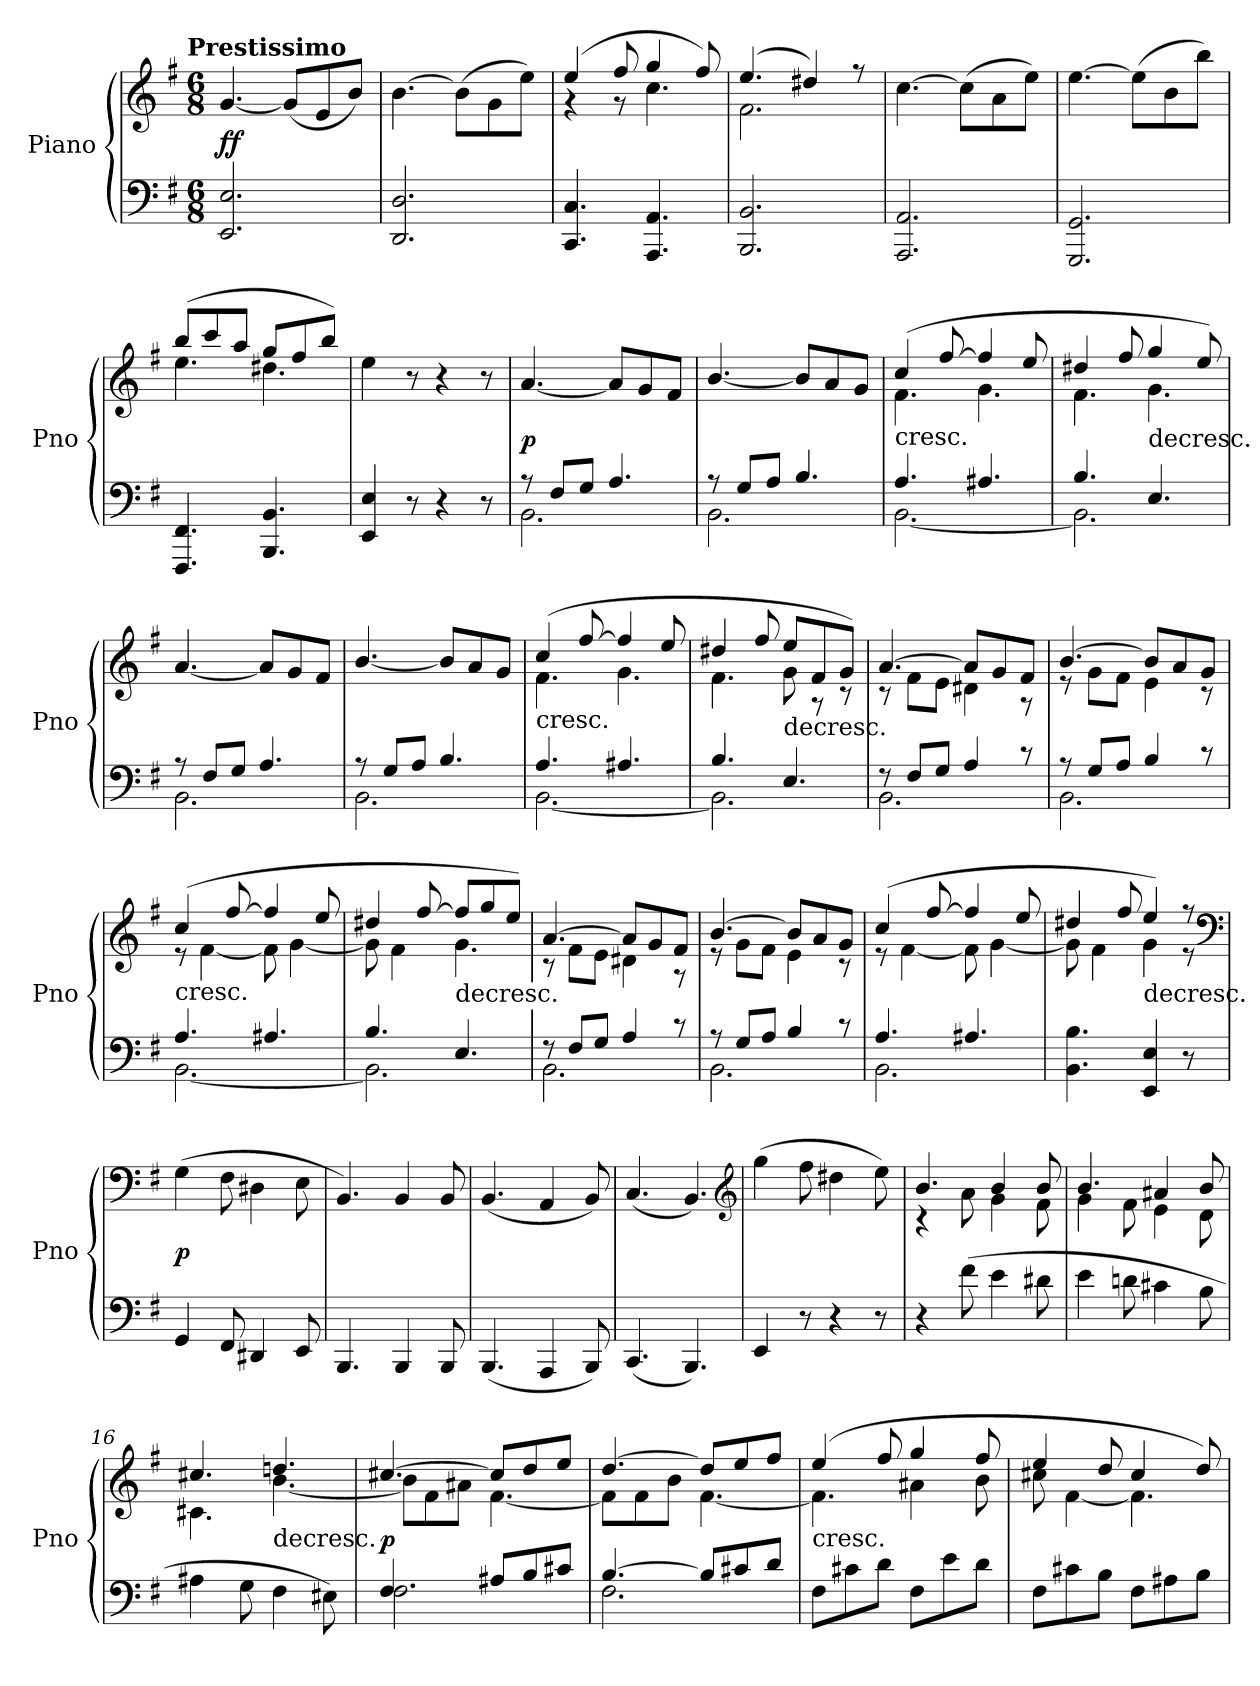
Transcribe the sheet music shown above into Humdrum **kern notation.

**kern	**kern	**dynam
*part1	*part1	*part1
*staff2	*staff1	*staff1/2
*I"Piano	*	*
*I'Pno	*	*
*clefF4	*clefG2	*
*k[f#]	*k[f#]	*
*e:	*e:	*
!!LO:TX:omd:t=Prestissimo
*M6/8	*M6/8	*
*MM240	*MM240	*
=	=	=
2.EE/ 2.E/	[4.g/	ff
.	(8g/L]	.
.	8e/	.
.	8b/J)	.
=1	=1	=1
2.DD/ 2.D/	[4.b\	.
.	(8b\L]	.
.	8g\	.
.	8ee\J)	.
=	=	=
*	*^	*
4.CC/ 4.C/	(4ee/	4r	.
.	8ff#/	8r	.
4.AAA/ 4.AA/	4gg/	4.cc\	.
.	8ff#/)	.	.
=2	=2	=2	=2
2.BBB/ 2.BB/	(4.ee/	2.f#\	.
.	4dd#X/)	.	.
.	8r	.	.
*	*v	*v	*
=	=	=
2.AAA/ 2.AA/	[4.cc\	.
.	(8cc\L]	.
.	8a\	.
.	8ee\J)	.
=3	=3	=3
2.GGG/ 2.GG/	[4.ee\	.
.	(8ee\L]	.
.	8b\	.
.	8bb\J)	.
=	=	=
*	*^	*
4.FFF#/ 4.FF#/	(8bb/L	4.ee\	.
.	8ccc/	.	.
.	8aa/J	.	.
4.BBB/ 4.BB/	8gg/L	4.dd#X\	.
.	8ff#/	.	.
.	8bb/J)	.	.
*	*v	*v	*
=4	=4	=4
4EE/ 4E/	4ee\	.
8r	8r	.
4r	4r	.
8r	8r	.
=	=	=
*^	*	*
8r	2.BB\	[4.a/	p
8F#/L	.	.	.
8G/J	.	.	.
4.A/	.	8a/L]	.
.	.	8g/	.
.	.	8f#/J	.
=5	=5	=5	=5
8r	2.BB\	[4.b/	.
8G/L	.	.	.
8A/J	.	.	.
4.B/	.	8b/L]	.
.	.	8a/	.
.	.	8g/J	.
=	=	=	=
*	*	*^	*
!	!	!LO:TX:c:t=cresc.	!	!
4.A/	[2.BB\	(4cc/	4.f#\	.
.	.	[8ff#/	.	.
4.A#X/	.	4ff#/]	4.g\	.
.	.	8ee/	.	.
=6	=6	=6	=6	=6
4.B/	2.BB\]	4dd#X/	4.f#\	.
.	.	8ff#/	.	.
!	!	!LO:TX:c:t=decresc.	!	!
4.E/	.	4gg/	4.g\	.
.	.	8ee/)	.	.
*	*	*v	*v	*
=	=	=	=
8r	2.BB\	[4.a/	.
8F#/L	.	.	.
8G/J	.	.	.
4.A/	.	8a/L]	.
.	.	8g/	.
.	.	8f#/J	.
=7	=7	=7	=7
8r	2.BB\	[4.b/	.
8G/L	.	.	.
8A/J	.	.	.
4.B/	.	8b/L]	.
.	.	8a/	.
.	.	8g/J	.
=	=	=	=
*	*	*^	*
!	!	!LO:TX:c:t=cresc.	!	!
4.A/	[2.BB\	(4cc/	4.f#\	.
.	.	[8ff#/	.	.
4.A#X/	.	4ff#/]	4.g\	.
.	.	8ee/	.	.
=8	=8	=8	=8	=8
4.B/	2.BB\]	4dd#X/	4.f#\	.
.	.	8ff#/	.	.
!	!	!LO:TX:c:t=decresc.	!	!
4.E/	.	8ee/L	8g\	.
.	.	8f#/	8r	.
.	.	8g/J)	8r	.
=	=	=	=	=
8r	2.BB\	[4.a/	8r	.
8F#/L	.	.	8f#\L	.
8G/J	.	.	8e\J	.
4A/	.	8a/L]	4d#X\	.
.	.	8g/	.	.
8r	.	8f#/J	8r	.
=9	=9	=9	=9	=9
8r	2.BB\	[4.b/	8r	.
8G/L	.	.	8g\L	.
8A/J	.	.	8f#\J	.
4B/	.	8b/L]	4e\	.
.	.	8a/	.	.
8r	.	8g/J	8r	.
=	=	=	=	=
!	!	!LO:TX:c:t=cresc.	!	!
4.A/	[2.BB\	(4cc/	8r	.
.	.	.	[4f#\	.
.	.	[8ff#/	.	.
4.A#X/	.	4ff#/]	8f#\]	.
.	.	.	[4g\	.
.	.	8ee/	.	.
=10	=10	=10	=10	=10
4.B/	2.BB\]	4dd#X/	8g\]	.
.	.	.	4f#\	.
.	.	[8ff#/	.	.
!	!	!LO:TX:c:t=decresc.	!	!
4.E/	.	8ff#/L]	4.g\	.
.	.	8gg/	.	.
.	.	8ee/J)	.	.
=	=	=	=	=
8r	2.BB\	[4.a/	8r	.
8F#/L	.	.	8f#\L	.
8G/J	.	.	8e\J	.
4A/	.	8a/L]	4d#X\	.
.	.	8g/	.	.
8r	.	8f#/J	8r	.
=11	=11	=11	=11	=11
8r	2.BB\	[4.b/	8r	.
8G/L	.	.	8g\L	.
8A/J	.	.	8f#\J	.
4B/	.	8b/L]	4e\	.
.	.	8a/	.	.
8r	.	8g/J	8r	.
=	=	=	=	=
4.A/	2.BB\	(4cc/	8r	.
.	.	.	[4f#\	.
.	.	[8ff#/	.	.
4.A#X/	.	4ff#/]	8f#\]	.
.	.	.	[4g\	.
.	.	8ee/	.	.
*v	*v	*	*	*
=12	=12	=12	=12
4.BB\ 4.B\	4dd#X/	8g\]	.
.	.	4f#\	.
.	8ff#/	.	.
!	!LO:TX:c:t=decresc.	!	!
4EE/ 4E/	4ee/)	4g\	.
8r	8r	8r	.
*	*v	*v	*
*	*clefF4	*
=	=	=
4GG/	(4G\	p
8FF#/	8F#\	.
4DD#X/	4D#X\	.
8EE/	8E\	.
=13	=13	=13
4.BBB/	4.BB/)	.
4BBB/	4BB/	.
8BBB/	8BB/	.
=	=	=
(4.BBB/	(4.BB/	.
4AAA/	4AA/	.
8BBB/)	8BB/)	.
=14	=14	=14
(4.CC/	(4.C/	.
4.BBB/)	4.BB/)	.
*	*clefG2	*
=	=	=
4EE/	(4gg\	.
8r	8ff#\	.
4r	4dd#X\	.
8r	8ee\)	.
=15	=15	=15
*	*^	*
4r	4.b/	4r	.
(8f#\	.	8a\	.
4e\	4b/	4g\	.
8d#X\	8b/	8f#\	.
=	=	=	=
4e\	4.b/	4g\	.
8dn\	.	8f#\	.
4c#X\	4a#X/	4e\	.
8B\	8b/	8d\	.
=16	=16	=16	=16
4A#X\	4.cc#X/	4.c#X\	.
8G\	.	.	.
!	!LO:TX:c:t=decresc.	!	!
4F#\	4.ddn/	[4.b\	.
8E#X\)	.	.	.
=	=	=	=
*^	*	*	*
4.F#/	2.F#\	[4.cc#X/	8b\L]	p
.	.	.	8f#\	.
.	.	.	8a#X\J	.
8A#X/L	.	8cc#/L]	[4.f#\	.
8B/	.	8dd/	.	.
8c#X/J	.	8ee/J	.	.
=17	=17	=17	=17	=17
[4.B/	2.F#\	[4.dd/	8f#\L]	.
.	.	.	8f#\	.
.	.	.	8b\J	.
8B/L]	.	8dd/L]	[4.f#\	.
8c#X/	.	8ee/	.	.
8d/J	.	8ff#/J	.	.
*v	*v	*	*	*
=	=	=	=
!	!LO:TX:c:t=cresc.	!	!
8F#\L	(4ee/	4.f#\]	.
8c#X\	.	.	.
8d\J	8ff#/	.	.
8F#\L	4gg/	4a#X\	.
8e\	.	.	.
8d\J	8ff#/	8b\	.
=18	=18	=18	=18
8F#\L	4ee/	8cc#X\	.
8c#X\	.	[4f#\	.
8B\J	8dd/	.	.
8F#\L	4cc#/	4.f#\]	.
8A#X\	.	.	.
8B\J	8dd/)	.	.
*	*v	*v	*
=	=	=
*-	*-	*-
